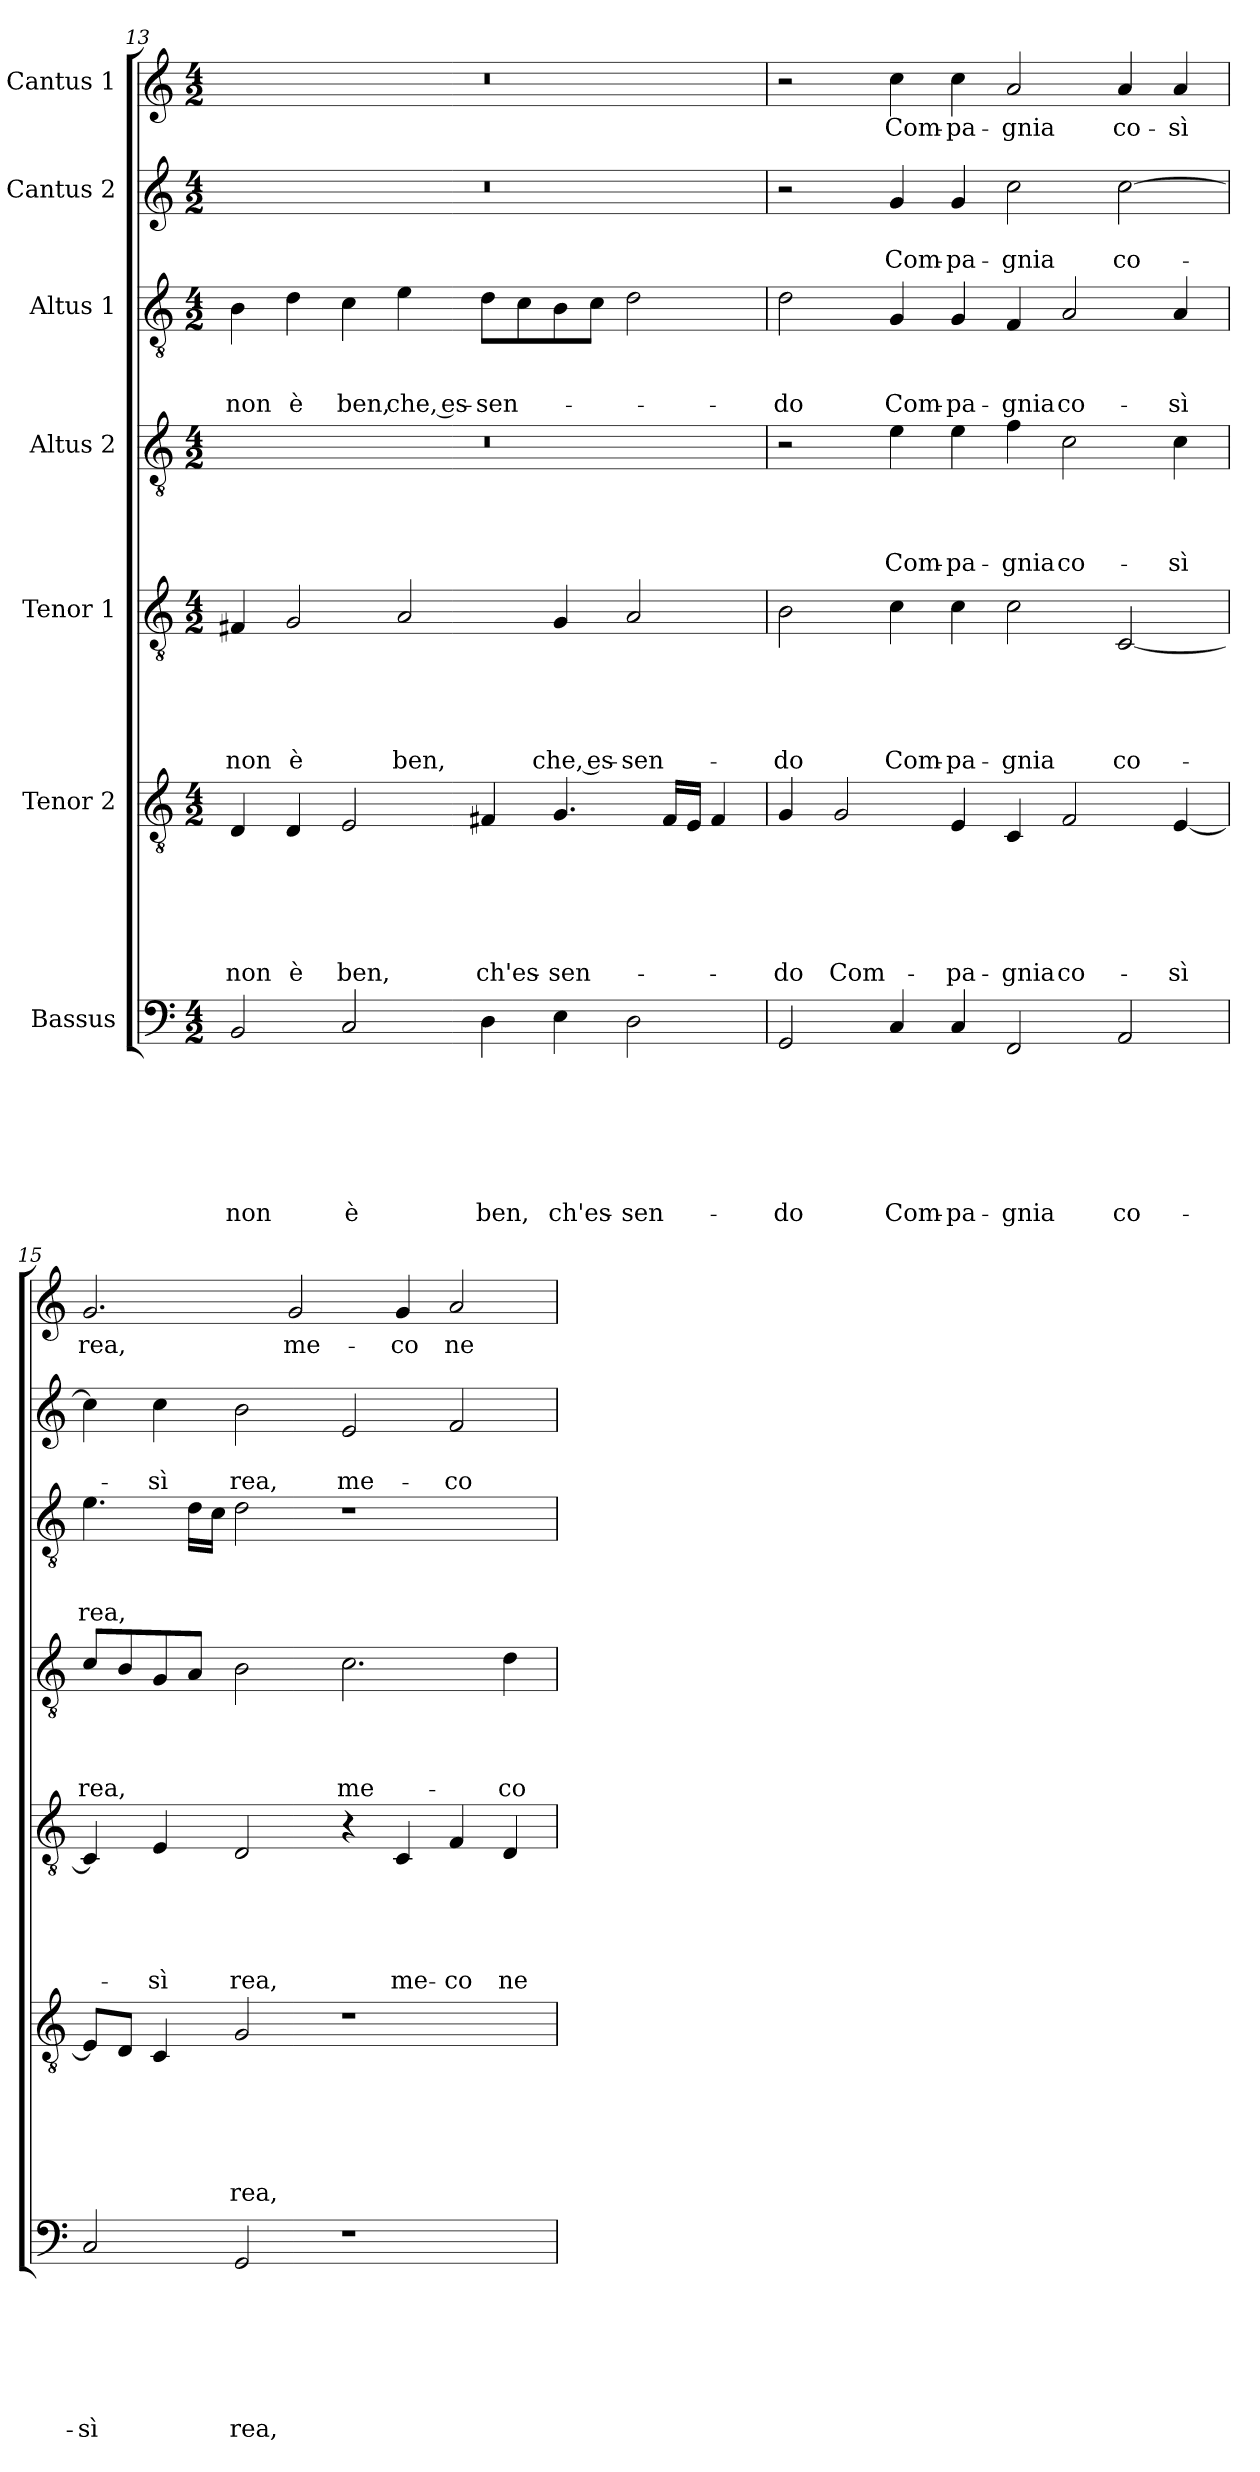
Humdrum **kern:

**kern	**text	**text	**text	**text	**text	**text	**text	**kern	**text	**text	**text	**text	**text	**text	**kern	**text	**text	**text	**text	**text	**kern	**text	**text	**text	**text	**kern	**text	**text	**text	**kern	**text	**text	**kern	**text
*part7	*part7	*part7	*part7	*part7	*part7	*part7	*part7	*part6	*part6	*part6	*part6	*part6	*part6	*part6	*part5	*part5	*part5	*part5	*part5	*part5	*part4	*part4	*part4	*part4	*part4	*part3	*part3	*part3	*part3	*part2	*part2	*part2	*part1	*part1
*staff7	*staff7	*staff7	*staff7	*staff7	*staff7	*staff7	*staff7	*staff6	*staff6	*staff6	*staff6	*staff6	*staff6	*staff6	*staff5	*staff5	*staff5	*staff5	*staff5	*staff5	*staff4	*staff4	*staff4	*staff4	*staff4	*staff3	*staff3	*staff3	*staff3	*staff2	*staff2	*staff2	*staff1	*staff1
*I"Bassus	*	*	*	*	*	*	*	*I"Tenor 2	*	*	*	*	*	*	*I"Tenor 1	*	*	*	*	*	*I"Altus 2	*	*	*	*	*I"Altus 1	*	*	*	*I"Cantus 2	*	*	*I"Cantus 1	*
!!LO:LB:g=z
*clefF4	*	*	*	*	*	*	*	*clefGv2	*	*	*	*	*	*	*clefGv2	*	*	*	*	*	*clefGv2	*	*	*	*	*clefGv2	*	*	*	*clefG2	*	*	*clefG2	*
*k[]	*	*	*	*	*	*	*	*k[]	*	*	*	*	*	*	*k[]	*	*	*	*	*	*k[]	*	*	*	*	*k[]	*	*	*	*k[]	*	*	*k[]	*
*a:	*	*	*	*	*	*	*	*a:	*	*	*	*	*	*	*a:	*	*	*	*	*	*a:	*	*	*	*	*a:	*	*	*	*a:	*	*	*a:	*
*M4/2	*	*	*	*	*	*	*	*M4/2	*	*	*	*	*	*	*M4/2	*	*	*	*	*	*M4/2	*	*	*	*	*M4/2	*	*	*	*M4/2	*	*	*M4/2	*
=13	=13	=13	=13	=13	=13	=13	=13	=13	=13	=13	=13	=13	=13	=13	=13	=13	=13	=13	=13	=13	=13	=13	=13	=13	=13	=13	=13	=13	=13	=13	=13	=13	=13	=13
!	!	!	!	!	!	!	!LO:LY:b	!	!	!	!	!	!	!LO:LY:b	!	!	!	!	!	!LO:LY:b	!	!	!	!	!	!	!	!	!LO:LY:b	!	!	!	!	!
2BB/	.	.	.	.	.	.	non	4D/	.	.	.	.	.	non	4F#X/	.	.	.	.	non	0r	.	.	.	.	4B\	.	.	non	0r	.	.	0r	.
!	!	!	!	!	!	!	!	!	!	!	!	!	!	!LO:LY:b	!	!	!	!	!	!LO:LY:b	!	!	!	!	!	!	!	!	!LO:LY:b	!	!	!	!	!
.	.	.	.	.	.	.	.	4D/	.	.	.	.	.	è	2G/	.	.	.	.	è	.	.	.	.	.	4d\	.	.	è	.	.	.	.	.
!	!	!	!	!	!	!	!LO:LY:b	!	!	!	!	!	!	!LO:LY:b	!	!	!	!	!	!	!	!	!	!	!	!	!	!	!LO:LY:b	!	!	!	!	!
2C/	.	.	.	.	.	.	è	2E/	.	.	.	.	.	ben,	.	.	.	.	.	.	.	.	.	.	.	4c\	.	.	ben,	.	.	.	.	.
!	!	!	!	!	!	!	!	!	!	!	!	!	!	!	!	!	!	!	!	!LO:LY:b	!	!	!	!	!	!	!	!	!LO:LY:b	!	!	!	!	!
.	.	.	.	.	.	.	.	.	.	.	.	.	.	.	2A/	.	.	.	.	ben,	.	.	.	.	.	4e\	.	.	che, es-	.	.	.	.	.
!	!	!	!	!	!	!	!LO:LY:b	!	!	!	!	!	!	!LO:LY:b	!	!	!	!	!	!	!	!	!	!	!	!	!	!	!LO:LY:b	!	!	!	!	!
4D\	.	.	.	.	.	.	ben,	4F#X/	.	.	.	.	.	ch'es-	.	.	.	.	.	.	.	.	.	.	.	8d\L	.	.	-sen-	.	.	.	.	.
.	.	.	.	.	.	.	.	.	.	.	.	.	.	.	.	.	.	.	.	.	.	.	.	.	.	8c\	.	.	.	.	.	.	.	.
!	!	!	!	!	!	!	!LO:LY:b	!	!	!	!	!	!	!LO:LY:b	!	!	!	!	!	!LO:LY:b	!	!	!	!	!	!	!	!	!	!	!	!	!	!
4E\	.	.	.	.	.	.	ch'es-	4.G/	.	.	.	.	.	-sen-	4G/	.	.	.	.	che, es-	.	.	.	.	.	8B\	.	.	.	.	.	.	.	.
.	.	.	.	.	.	.	.	.	.	.	.	.	.	.	.	.	.	.	.	.	.	.	.	.	.	8c\J	.	.	.	.	.	.	.	.
!	!	!	!	!	!	!	!LO:LY:b	!	!	!	!	!	!	!	!	!	!	!	!	!LO:LY:b	!	!	!	!	!	!	!	!	!	!	!	!	!	!
2D\	.	.	.	.	.	.	-sen-	.	.	.	.	.	.	.	2A/	.	.	.	.	-sen-	.	.	.	.	.	2d\	.	.	.	.	.	.	.	.
.	.	.	.	.	.	.	.	16F#/LL	.	.	.	.	.	.	.	.	.	.	.	.	.	.	.	.	.	.	.	.	.	.	.	.	.	.
.	.	.	.	.	.	.	.	16E/JJ	.	.	.	.	.	.	.	.	.	.	.	.	.	.	.	.	.	.	.	.	.	.	.	.	.	.
.	.	.	.	.	.	.	.	4F#/	.	.	.	.	.	.	.	.	.	.	.	.	.	.	.	.	.	.	.	.	.	.	.	.	.	.
=14	=14	=14	=14	=14	=14	=14	=14	=14	=14	=14	=14	=14	=14	=14	=14	=14	=14	=14	=14	=14	=14	=14	=14	=14	=14	=14	=14	=14	=14	=14	=14	=14	=14	=14
!	!	!	!	!	!	!	!LO:LY:b	!	!	!	!	!	!	!LO:LY:b	!	!	!	!	!	!LO:LY:b	!	!	!	!	!	!	!	!	!LO:LY:b	!	!	!	!	!
2GG/	.	.	.	.	.	.	-do	4G/	.	.	.	.	.	-do	2B\	.	.	.	.	-do	2r	.	.	.	.	2d\	.	.	-do	2r	.	.	2r	.
!	!	!	!	!	!	!	!	!	!	!	!	!	!	!LO:LY:b	!	!	!	!	!	!	!	!	!	!	!	!	!	!	!	!	!	!	!	!
.	.	.	.	.	.	.	.	2G/	.	.	.	.	.	Com-	.	.	.	.	.	.	.	.	.	.	.	.	.	.	.	.	.	.	.	.
!	!	!	!	!	!	!	!LO:LY:b	!	!	!	!	!	!	!	!	!	!	!	!	!LO:LY:b	!	!	!	!	!LO:LY:b	!	!	!	!LO:LY:b	!	!	!LO:LY:b	!	!LO:LY:b
4C/	.	.	.	.	.	.	Com-	.	.	.	.	.	.	.	4c\	.	.	.	.	Com-	4e\	.	.	.	Com-	4G/	.	.	Com-	4g/	.	Com-	4cc\	Com-
!	!	!	!	!	!	!	!LO:LY:b	!	!	!	!	!	!	!LO:LY:b	!	!	!	!	!	!LO:LY:b	!	!	!	!	!LO:LY:b	!	!	!	!LO:LY:b	!	!	!LO:LY:b	!	!LO:LY:b
4C/	.	.	.	.	.	.	-pa-	4E/	.	.	.	.	.	-pa-	4c\	.	.	.	.	-pa-	4e\	.	.	.	-pa-	4G/	.	.	-pa-	4g/	.	-pa-	4cc\	-pa-
!	!	!	!	!	!	!	!LO:LY:b	!	!	!	!	!	!	!LO:LY:b	!	!	!	!	!	!LO:LY:b	!	!	!	!	!LO:LY:b	!	!	!	!LO:LY:b	!	!	!LO:LY:b	!	!LO:LY:b
2FF/	.	.	.	.	.	.	-gnia	4C/	.	.	.	.	.	-gnia	2c\	.	.	.	.	-gnia	4f\	.	.	.	-gnia	4F/	.	.	-gnia	2cc\	.	-gnia	2a/	-gnia
!	!	!	!	!	!	!	!	!	!	!	!	!	!	!LO:LY:b	!	!	!	!	!	!	!	!	!	!	!LO:LY:b	!	!	!	!LO:LY:b	!	!	!	!	!
.	.	.	.	.	.	.	.	2F/	.	.	.	.	.	co-	.	.	.	.	.	.	2c\	.	.	.	co-	2A/	.	.	co-	.	.	.	.	.
!	!	!	!	!	!	!	!LO:LY:b	!	!	!	!	!	!	!	!	!	!	!	!	!LO:LY:b	!	!	!	!	!	!	!	!	!	!	!	!LO:LY:b	!	!LO:LY:b
2AA/	.	.	.	.	.	.	co-	.	.	.	.	.	.	.	[2C/	.	.	.	.	co-	.	.	.	.	.	.	.	.	.	[2cc\	.	co-	4a/	co-
!	!	!	!	!	!	!	!	!	!	!	!	!	!	!LO:LY:b	!	!	!	!	!	!	!	!	!	!	!LO:LY:b	!	!	!	!LO:LY:b	!	!	!	!	!LO:LY:b
.	.	.	.	.	.	.	.	[4E/	.	.	.	.	.	-sì	.	.	.	.	.	.	4c\	.	.	.	-sì	4A/	.	.	-sì	.	.	.	4a/	-sì
=15	=15	=15	=15	=15	=15	=15	=15	=15	=15	=15	=15	=15	=15	=15	=15	=15	=15	=15	=15	=15	=15	=15	=15	=15	=15	=15	=15	=15	=15	=15	=15	=15	=15	=15
!	!	!	!	!	!	!	!LO:LY:b	!	!	!	!	!	!	!	!	!	!	!	!	!	!	!	!	!	!LO:LY:b	!	!	!	!LO:LY:b	!	!	!	!	!LO:LY:b
2C/	.	.	.	.	.	.	-sì	8E/L]	.	.	.	.	.	.	4C/]	.	.	.	.	.	8c/L	.	.	.	rea,	4.e\	.	.	rea,	4cc\]	.	.	2.g/	rea,
.	.	.	.	.	.	.	.	8D/J	.	.	.	.	.	.	.	.	.	.	.	.	8B/	.	.	.	.	.	.	.	.	.	.	.	.	.
!	!	!	!	!	!	!	!	!	!	!	!	!	!	!	!	!	!	!	!	!LO:LY:b	!	!	!	!	!	!	!	!	!	!	!	!LO:LY:b	!	!
.	.	.	.	.	.	.	.	4C/	.	.	.	.	.	.	4E/	.	.	.	.	-sì	8G/	.	.	.	.	.	.	.	.	4cc\	.	-sì	.	.
.	.	.	.	.	.	.	.	.	.	.	.	.	.	.	.	.	.	.	.	.	8A/J	.	.	.	.	16d\LL	.	.	.	.	.	.	.	.
.	.	.	.	.	.	.	.	.	.	.	.	.	.	.	.	.	.	.	.	.	.	.	.	.	.	16c\JJ	.	.	.	.	.	.	.	.
!	!	!	!	!	!	!	!LO:LY:b	!	!	!	!	!	!	!LO:LY:b	!	!	!	!	!	!LO:LY:b	!	!	!	!	!	!	!	!	!	!	!	!LO:LY:b	!	!
2GG/	.	.	.	.	.	.	rea,	2G/	.	.	.	.	.	rea,	2D/	.	.	.	.	rea,	2B\	.	.	.	.	2d\	.	.	.	2b\	.	rea,	.	.
!	!	!	!	!	!	!	!	!	!	!	!	!	!	!	!	!	!	!	!	!	!	!	!	!	!	!	!	!	!	!	!	!	!	!LO:LY:b
.	.	.	.	.	.	.	.	.	.	.	.	.	.	.	.	.	.	.	.	.	.	.	.	.	.	.	.	.	.	.	.	.	2g/	me-
!	!	!	!	!	!	!	!	!	!	!	!	!	!	!	!	!	!	!	!	!	!	!	!	!	!LO:LY:b	!	!	!	!	!	!	!LO:LY:b	!	!
1r	.	.	.	.	.	.	.	1r	.	.	.	.	.	.	4r	.	.	.	.	.	2.c\	.	.	.	me-	1r	.	.	.	2e/	.	me-	.	.
!	!	!	!	!	!	!	!	!	!	!	!	!	!	!	!	!	!	!	!	!LO:LY:b	!	!	!	!	!	!	!	!	!	!	!	!	!	!LO:LY:b
.	.	.	.	.	.	.	.	.	.	.	.	.	.	.	4C/	.	.	.	.	me-	.	.	.	.	.	.	.	.	.	.	.	.	4g/	-co
!	!	!	!	!	!	!	!	!	!	!	!	!	!	!	!	!	!	!	!	!LO:LY:b	!	!	!	!	!	!	!	!	!	!	!	!LO:LY:b	!	!LO:LY:b
.	.	.	.	.	.	.	.	.	.	.	.	.	.	.	4F/	.	.	.	.	-co	.	.	.	.	.	.	.	.	.	2f/	.	-co	2a/	ne
!	!	!	!	!	!	!	!	!	!	!	!	!	!	!	!	!	!	!	!	!LO:LY:b	!	!	!	!	!LO:LY:b	!	!	!	!	!	!	!	!	!
.	.	.	.	.	.	.	.	.	.	.	.	.	.	.	4D/	.	.	.	.	ne	4d\	.	.	.	-co	.	.	.	.	.	.	.	.	.
=	=	=	=	=	=	=	=	=	=	=	=	=	=	=	=	=	=	=	=	=	=	=	=	=	=	=	=	=	=	=	=	=	=	=
*-	*-	*-	*-	*-	*-	*-	*-	*-	*-	*-	*-	*-	*-	*-	*-	*-	*-	*-	*-	*-	*-	*-	*-	*-	*-	*-	*-	*-	*-	*-	*-	*-	*-	*-
